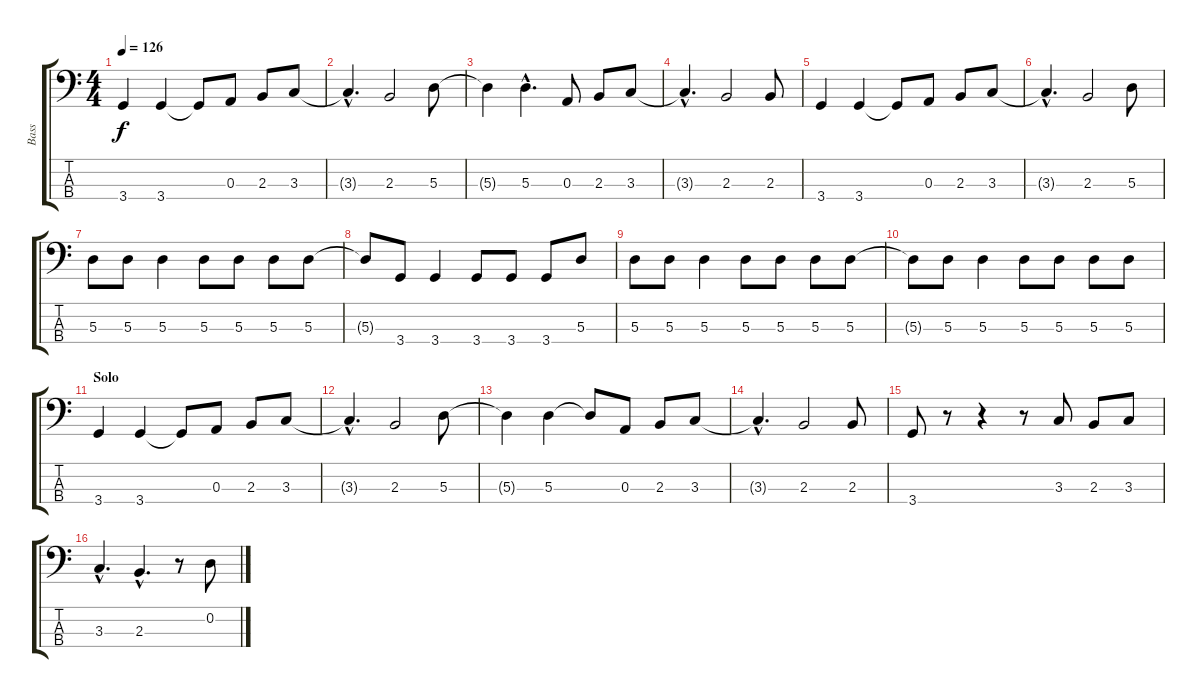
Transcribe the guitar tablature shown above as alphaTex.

\track ("Bass" "Bass") {instrument electricbasspick}
\staff {score tabs}
\tuning (G2 D2 A1 E1) {hide}
\ts (4 4)
\tempo 126
\clef f4
\ks c
3.4.4{dy f} 3.4.4 3.4{t}.8 0.3.8 2.3.8 3.3.8 |
3.3{hac t}.4{d} 2.3.2 5.3.8 |
5.3{t}.4 5.3{hac}.4{d} 0.3.8 2.3.8 3.3.8 |
3.3{hac t}.4{d} 2.3.2 2.3.8 |
3.4.4 3.4.4 3.4{t}.8 0.3.8 2.3.8 3.3.8 |
3.3{hac t}.4{d} 2.3.2 5.3.8 |
5.3.8 5.3.8 5.3.4 5.3.8 5.3.8 5.3.8 5.3.8 |
5.3{t}.8 3.4.8 3.4.4 3.4.8 3.4.8 3.4.8 5.3.8 |
5.3.8 5.3.8 5.3.4 5.3.8 5.3.8 5.3.8 5.3.8 |
5.3{t}.8 5.3.8 5.3.4 5.3.8 5.3.8 5.3.8 5.3.8 |
\section ("" "Solo")
3.4.4 3.4.4 3.4{t}.8 0.3.8 2.3.8 3.3.8 |
3.3{hac t}.4{d} 2.3.2 5.3.8 |
5.3{t}.4 5.3.4 5.3{t}.8 0.3.8 2.3.8 3.3.8 |
3.3{hac t}.4{d} 2.3.2 2.3.8 |
3.4.8 r.8 r.4 r.8 3.3.8 2.3.8 3.3.8 |
3.3{hac}.4{d} 2.3{hac}.4{d} r.8 0.2.8
